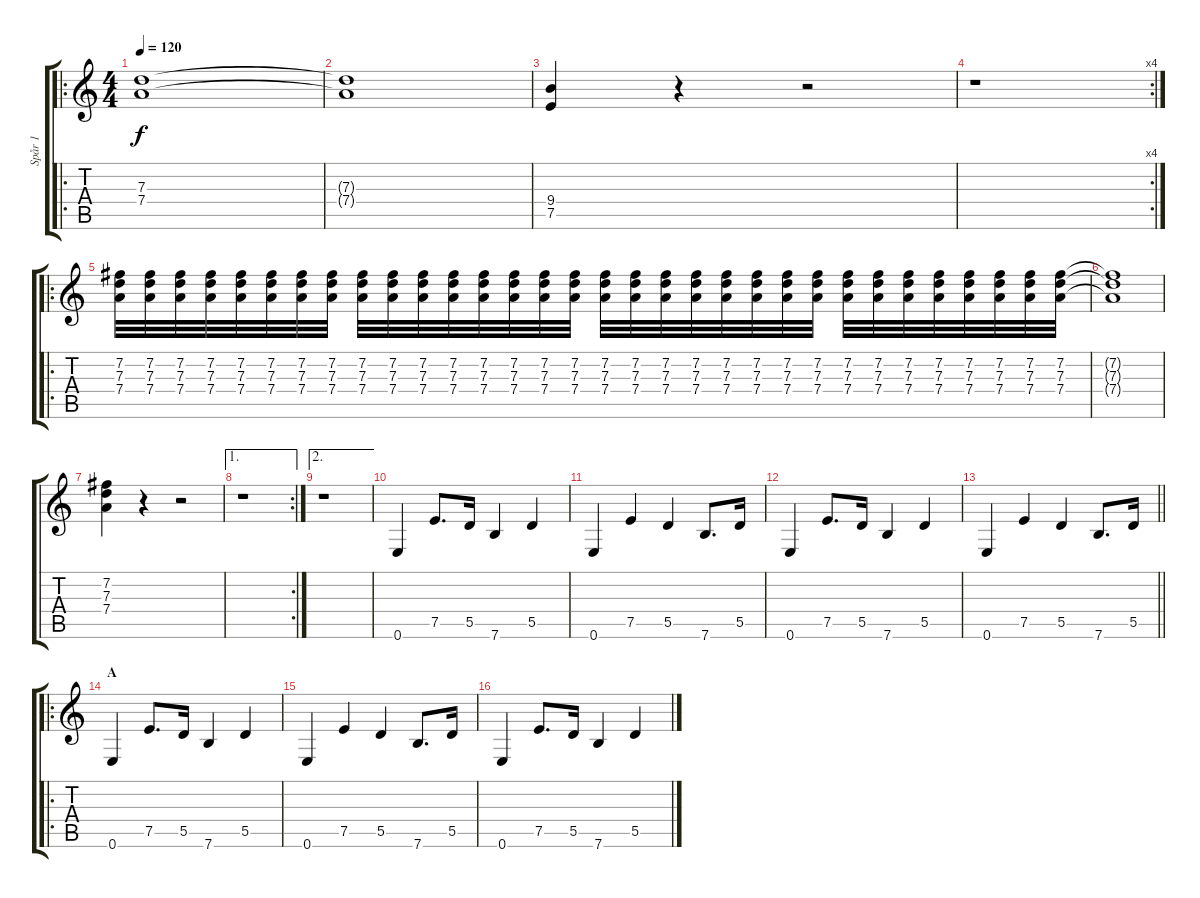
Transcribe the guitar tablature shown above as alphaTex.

\track ("Spår 1" "Spår 1") {instrument distortionguitar}
\staff {score tabs}
\tuning (E4 B3 G3 D3 A2 E2) {hide}
\ro
\ts (4 4)
\tempo 120
\clef g2
\ks c
(7.3 7.4).1{dy f instrument distortionguitar} |
(7.3{t} 7.4{t}).1 |
(9.4 7.5).4 r.4 r.2 |
\rc 4
r.1 |
\ro
(7.2 7.3 7.4).32 (7.2 7.3 7.4).32 (7.2 7.3 7.4).32 (7.2 7.3 7.4).32 (7.2 7.3 7.4).32 (7.2 7.3 7.4).32 (7.2 7.3 7.4).32 (7.2 7.3 7.4).32 (7.2 7.3 7.4).32 (7.2 7.3 7.4).32 (7.2 7.3 7.4).32 (7.2 7.3 7.4).32 (7.2 7.3 7.4).32 (7.2 7.3 7.4).32 (7.2 7.3 7.4).32 (7.2 7.3 7.4).32 (7.2 7.3 7.4).32 (7.2 7.3 7.4).32 (7.2 7.3 7.4).32 (7.2 7.3 7.4).32 (7.2 7.3 7.4).32 (7.2 7.3 7.4).32 (7.2 7.3 7.4).32 (7.2 7.3 7.4).32 (7.2 7.3 7.4).32 (7.2 7.3 7.4).32 (7.2 7.3 7.4).32 (7.2 7.3 7.4).32 (7.2 7.3 7.4).32 (7.2 7.3 7.4).32 (7.2 7.3 7.4).32 (7.2 7.3 7.4).32 |
(7.2{t} 7.3{t} 7.4{t}).1 |
(7.2 7.3 7.4).4 r.4 r.2 |
\ae 1
\rc 2
r.1 |
\ae 2
r.1 |
0.6.4 7.5.8{d} 5.5.16 7.6.4 5.5.4 |
0.6.4 7.5.4 5.5.4 7.6.8{d} 5.5.16 |
0.6.4 7.5.8{d} 5.5.16 7.6.4 5.5.4 |
\barLineRight lightlight
0.6.4 7.5.4 5.5.4 7.6.8{d} 5.5.16 |
\ro
\section ("" "A")
0.6.4 7.5.8{d} 5.5.16 7.6.4 5.5.4 |
0.6.4 7.5.4 5.5.4 7.6.8{d} 5.5.16 |
0.6.4 7.5.8{d} 5.5.16 7.6.4 5.5.4
